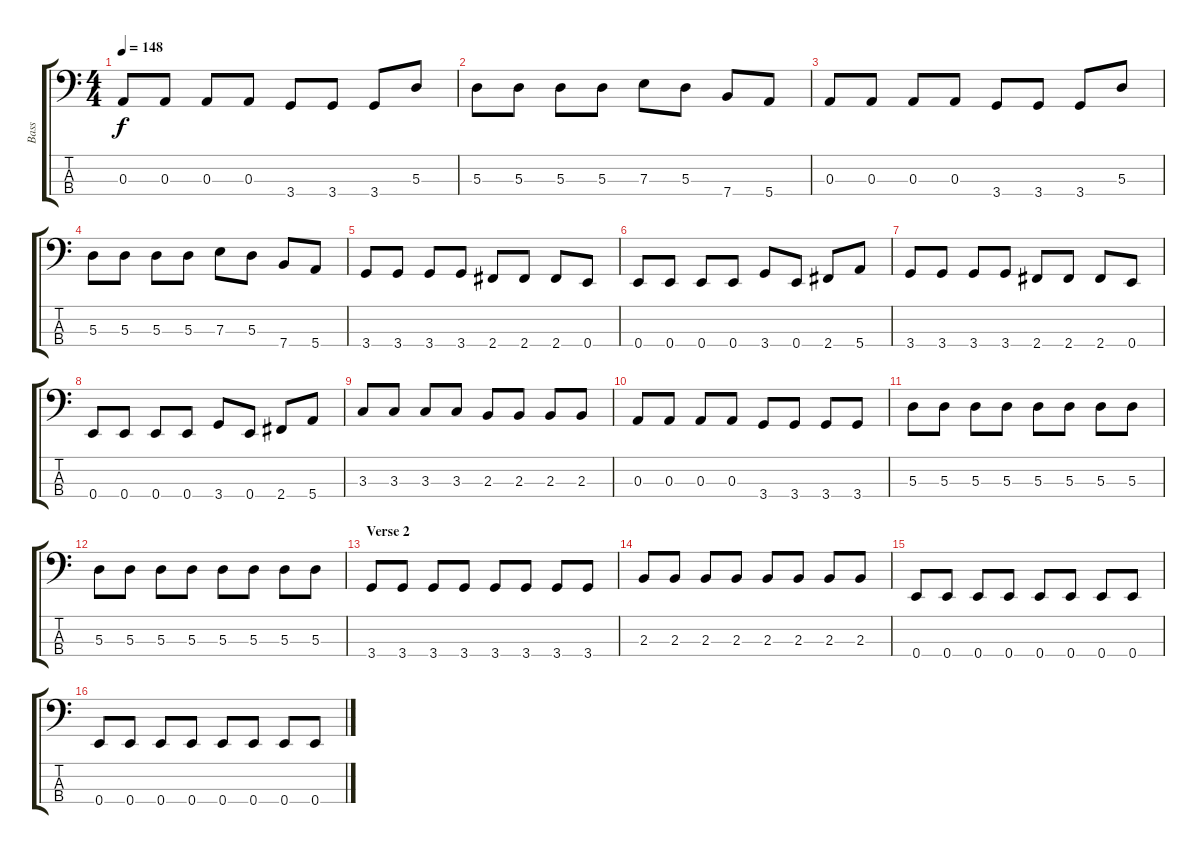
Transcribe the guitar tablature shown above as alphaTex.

\track ("Bass" "Bass") {instrument electricbassfinger}
\staff {score tabs}
\tuning (G2 D2 A1 E1) {hide}
\ts (4 4)
\tempo 148
\clef f4
\ks c
0.3.8{dy f} 0.3.8 0.3.8 0.3.8 3.4.8 3.4.8 3.4.8 5.3.8 |
5.3.8 5.3.8 5.3.8 5.3.8 7.3.8 5.3.8 7.4.8 5.4.8 |
0.3.8 0.3.8 0.3.8 0.3.8 3.4.8 3.4.8 3.4.8 5.3.8 |
5.3.8 5.3.8 5.3.8 5.3.8 7.3.8 5.3.8 7.4.8 5.4.8 |
3.4.8 3.4.8 3.4.8 3.4.8 2.4.8 2.4.8 2.4.8 0.4.8 |
0.4.8 0.4.8 0.4.8 0.4.8 3.4.8 0.4.8 2.4.8 5.4.8 |
3.4.8 3.4.8 3.4.8 3.4.8 2.4.8 2.4.8 2.4.8 0.4.8 |
0.4.8 0.4.8 0.4.8 0.4.8 3.4.8 0.4.8 2.4.8 5.4.8 |
3.3.8 3.3.8 3.3.8 3.3.8 2.3.8 2.3.8 2.3.8 2.3.8 |
0.3.8 0.3.8 0.3.8 0.3.8 3.4.8 3.4.8 3.4.8 3.4.8 |
5.3.8 5.3.8 5.3.8 5.3.8 5.3.8 5.3.8 5.3.8 5.3.8 |
5.3.8 5.3.8 5.3.8 5.3.8 5.3.8 5.3.8 5.3.8 5.3.8 |
\section ("" "Verse 2")
3.4.8 3.4.8 3.4.8 3.4.8 3.4.8 3.4.8 3.4.8 3.4.8 |
2.3.8 2.3.8 2.3.8 2.3.8 2.3.8 2.3.8 2.3.8 2.3.8 |
0.4.8 0.4.8 0.4.8 0.4.8 0.4.8 0.4.8 0.4.8 0.4.8 |
0.4.8 0.4.8 0.4.8 0.4.8 0.4.8 0.4.8 0.4.8 0.4.8
